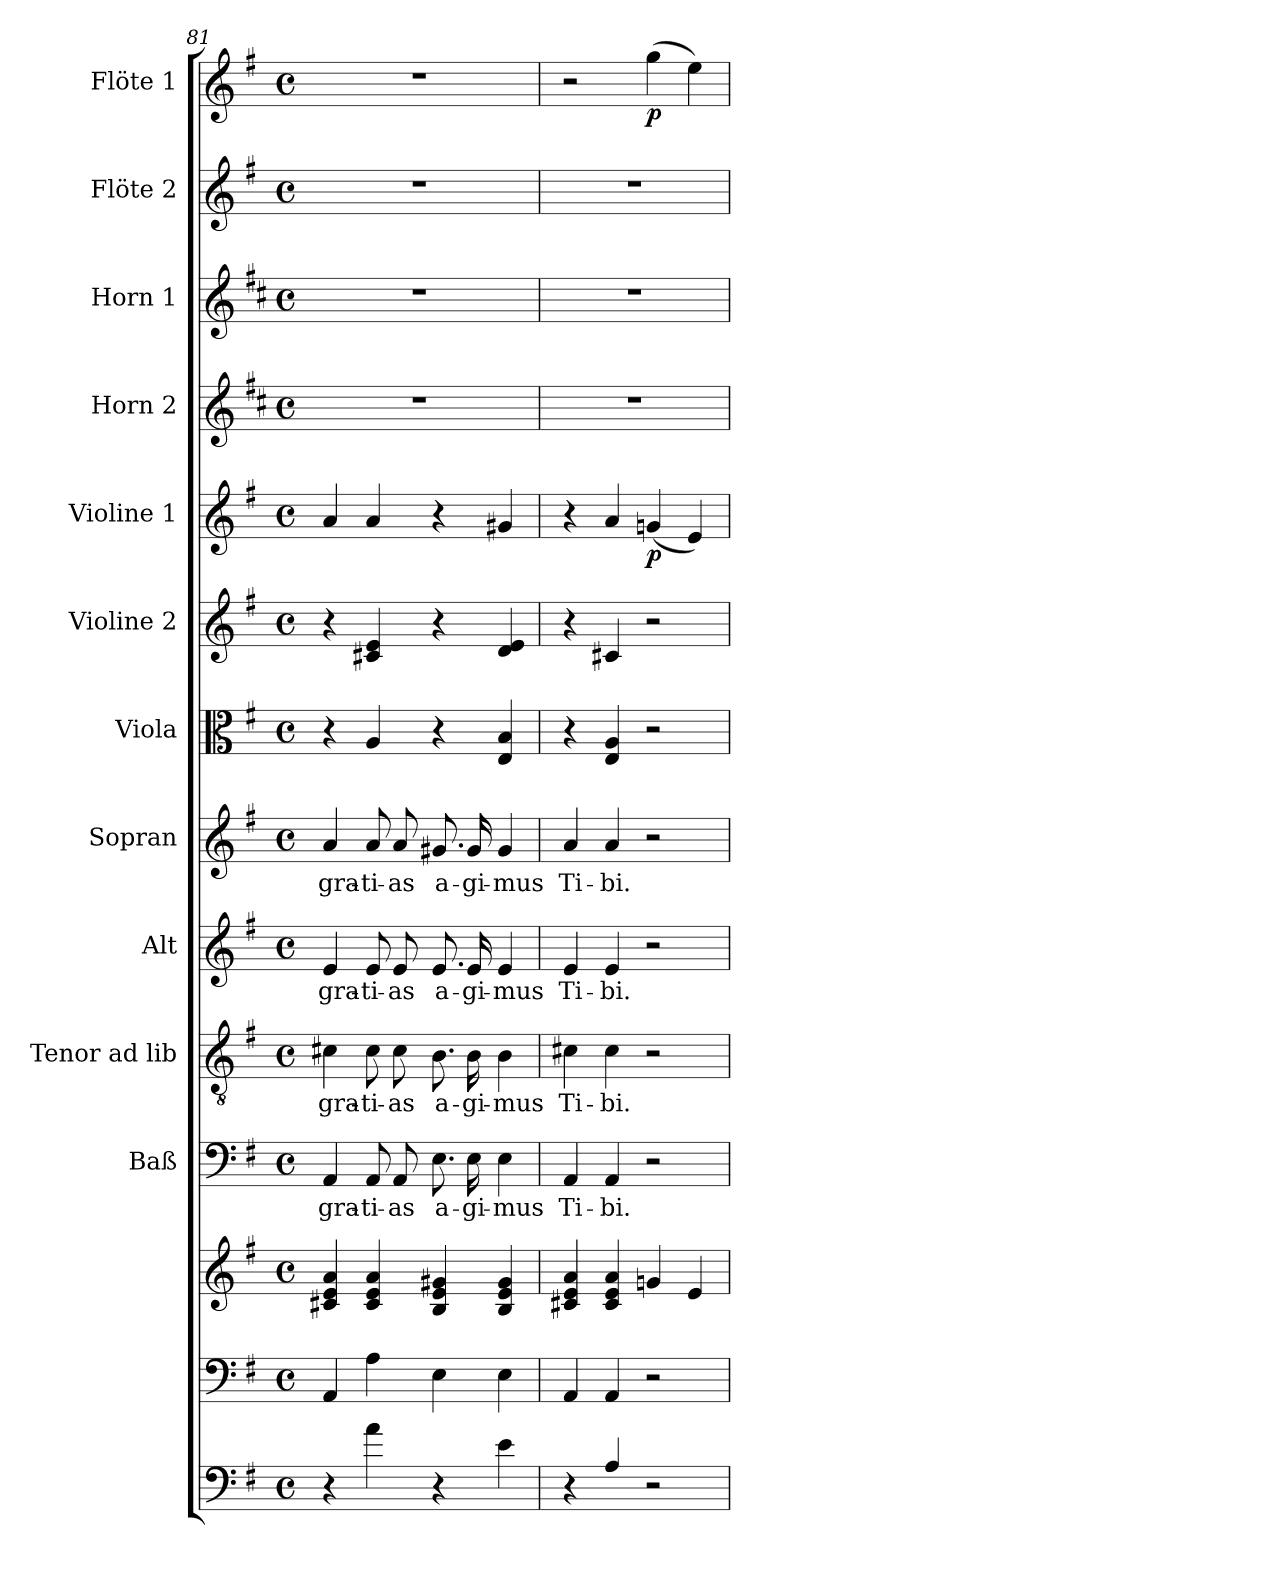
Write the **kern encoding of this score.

**kern	**kern	**kern	**kern	**text	**kern	**text	**kern	**text	**kern	**text	**kern	**kern	**kern	**dynam	**kern	**kern	**kern	**kern	**dynam
*part13	*part12	*part12	*part11	*part11	*part10	*part10	*part9	*part9	*part8	*part8	*part7	*part6	*part5	*part5	*part4	*part3	*part2	*part1	*part1
*staff14	*staff13	*staff12	*staff11	*staff11	*staff10	*staff10	*staff9	*staff9	*staff8	*staff8	*staff7	*staff6	*staff5	*staff5	*staff4	*staff3	*staff2	*staff1	*staff1
*	*	*	*I"Baß	*	*I"Tenor ad lib	*	*I"Alt	*	*I"Sopran	*	*I"Viola	*I"Violine 2	*I"Violine 1	*	*I"Horn 2	*I"Horn 1	*I"Flöte 2	*I"Flöte 1	*
*	*	*	*I'Baß	*	*I'Ten	*	*I'Alt	*	*I'Sop	*	*I'Vla.	*I'Vln. 2	*I'Vln. 1	*	*I'Hrn. 2	*I'Hrn. 1	*I'Fl. 2	*I'Fl. 1	*
*clefF4	*clefF4	*clefG2	*clefF4	*	*clefGv2	*	*clefG2	*	*clefG2	*	*clefC3	*clefG2	*clefG2	*	*clefG2	*clefG2	*clefG2	*clefG2	*
*ITrd7c12	*	*	*	*	*	*	*	*	*	*	*	*	*	*	*ITrd4c7	*ITrd4c7	*	*	*
*k[f#]	*k[f#]	*k[f#]	*k[f#]	*	*k[f#]	*	*k[f#]	*	*k[f#]	*	*k[f#]	*k[f#]	*k[f#]	*	*k[f#]	*k[f#]	*k[f#]	*k[f#]	*
*G:	*G:	*G:	*G:	*	*G:	*	*G:	*	*G:	*	*G:	*G:	*G:	*	*G:	*G:	*G:	*G:	*
*M4/4	*M4/4	*M4/4	*M4/4	*	*M4/4	*	*M4/4	*	*M4/4	*	*M4/4	*M4/4	*M4/4	*	*M4/4	*M4/4	*M4/4	*M4/4	*
*met(c)	*met(c)	*met(c)	*met(c)	*	*met(c)	*	*met(c)	*	*met(c)	*	*met(c)	*met(c)	*met(c)	*	*met(c)	*met(c)	*met(c)	*met(c)	*
=81	=81	=81	=81	=81	=81	=81	=81	=81	=81	=81	=81	=81	=81	=81	=81	=81	=81	=81	=81
!	!	!	!	!LO:LY:b	!	!LO:LY:b	!	!LO:LY:b	!	!LO:LY:b	!	!	!	!	!	!	!	!	!
4r	4AA/	4c#X/ 4e/ 4a/	4AA/	gra-	4c#X\	gra-	4e/	gra-	4a/	gra-	4r	4r	4a/	.	1r	1r	1r	1r	.
!	!	!	!	!LO:LY:b	!	!LO:LY:b	!	!LO:LY:b	!	!LO:LY:b	!	!	!	!	!	!	!	!	!
4A\	4A\	4c#/ 4e/ 4a/	8AA/	-ti-	8c#\	-ti-	8e/	-ti-	8a/	-ti-	4A/	4c#X/ 4e/	4a/	.	.	.	.	.	.
!	!	!	!	!LO:LY:b	!	!LO:LY:b	!	!LO:LY:b	!	!LO:LY:b	!	!	!	!	!	!	!	!	!
.	.	.	8AA/	-as	8c#\	-as	8e/	-as	8a/	-as	.	.	.	.	.	.	.	.	.
!	!	!	!	!LO:LY:b	!	!LO:LY:b	!	!LO:LY:b	!	!LO:LY:b	!	!	!	!	!	!	!	!	!
4r	4E\	4B/ 4e/ 4g#X/	8.E\	a-	8.B\	a-	8.e/	a-	8.g#X/	a-	4r	4r	4r	.	.	.	.	.	.
!	!	!	!	!LO:LY:b	!	!LO:LY:b	!	!LO:LY:b	!	!LO:LY:b	!	!	!	!	!	!	!	!	!
.	.	.	16E\	-gi-	16B\	-gi-	16e/	-gi-	16g#/	-gi-	.	.	.	.	.	.	.	.	.
!	!	!	!	!LO:LY:b	!	!LO:LY:b	!	!LO:LY:b	!	!LO:LY:b	!	!	!	!	!	!	!	!	!
4E\	4E\	4B/ 4e/ 4g#/	4E\	-mus	4B\	-mus	4e/	-mus	4g#/	-mus	4E/ 4B/	4d/ 4e/	4g#X/	.	.	.	.	.	.
=82	=82	=82	=82	=82	=82	=82	=82	=82	=82	=82	=82	=82	=82	=82	=82	=82	=82	=82	=82
!	!	!	!	!LO:LY:b	!	!LO:LY:b	!	!LO:LY:b	!	!LO:LY:b	!	!	!	!	!	!	!	!	!
4r	4AA/	4c#X/ 4e/ 4a/	4AA/	Ti-	4c#X\	Ti-	4e/	Ti-	4a/	Ti-	4r	4r	4r	.	1r	1r	1r	2r	.
!	!	!	!	!LO:LY:b	!	!LO:LY:b	!	!LO:LY:b	!	!LO:LY:b	!	!	!	!	!	!	!	!	!
4AA/	4AA/	4c#/ 4e/ 4a/	4AA/	-bi.	4c#\	-bi.	4e/	-bi.	4a/	-bi.	4E/ 4A/	4c#X/	4a/	.	.	.	.	.	.
!	!	!	!	!	!	!	!	!	!	!	!	!	!	!LO:DY:b	!	!	!	!	!LO:DY:b
2r	2r	4gn/	2r	.	2r	.	2r	.	2r	.	2r	2r	(<4gn/	p	.	.	.	(>4gg\	p
.	.	4e/	.	.	.	.	.	.	.	.	.	.	4e/)	.	.	.	.	4ee\)	.
=	=	=	=	=	=	=	=	=	=	=	=	=	=	=	=	=	=	=	=
*-	*-	*-	*-	*-	*-	*-	*-	*-	*-	*-	*-	*-	*-	*-	*-	*-	*-	*-	*-
